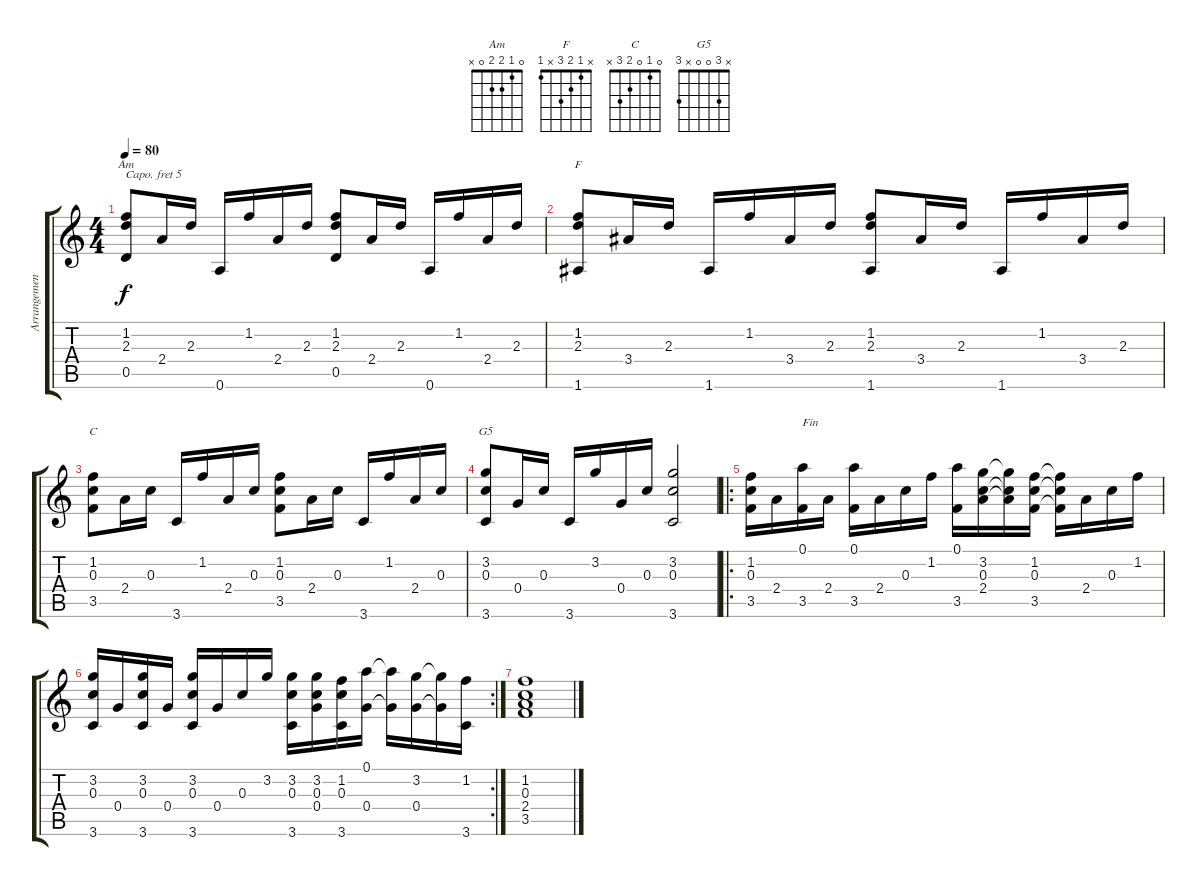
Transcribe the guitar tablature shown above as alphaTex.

\track ("Arrangement" "Arrangemen") {instrument acousticguitarnylon}
\staff {score tabs}
\capo 5
\tuning (E4 B3 G3 D3 A2 E2) {hide}
\chord ("Am" 0 1 2 2 0 x)
\chord ("F" x 1 2 3 x 1)
\chord ("C" 0 1 0 2 3 x)
\chord ("G5" x 3 0 0 x 3)
\ts (4 4)
\tempo 80
\clef g2
\ks c
(1.2 2.3 0.5).8{ch "Am" dy f} 2.4.16 2.3.16 0.6.16 1.2.16 2.4.16 2.3.16 (1.2 2.3 0.5).8 2.4.16 2.3.16 0.6.16 1.2.16 2.4.16 2.3.16 |
(1.2 2.3 1.6).8{ch "F"} 3.4.16 2.3.16 1.6.16 1.2.16 3.4.16 2.3.16 (1.2 2.3 1.6).8 3.4.16 2.3.16 1.6.16 1.2.16 3.4.16 2.3.16 |
(1.2 0.3 3.5).8{ch "C"} 2.4.16 0.3.16 3.6.16 1.2.16 2.4.16 0.3.16 (1.2 0.3 3.5).8 2.4.16 0.3.16 3.6.16 1.2.16 2.4.16 0.3.16 |
(3.2 0.3 3.6).8{ch "G5"} 0.4.16 0.3.16 3.6.16 3.2.16 0.4.16 0.3.16 (3.2 0.3 3.6).2 |
\ro
(1.2 0.3 3.5).16 2.4.16 (0.1 3.5).16{txt "Fin"} 2.4.16 (0.1 3.5).16 2.4.16 0.3.16 1.2.16 (0.1 3.5).16 (3.2 0.3 2.4).16 (3.2{t} 0.3{t} 2.4{t}).16 (1.2 0.3 3.5).16 (1.2{t} 0.3{t} 3.5{t}).16 2.4.16 0.3.16 1.2.16 |
\rc 2
(3.2 0.3 3.6).16 0.4.16 (3.2 0.3 3.6).16 0.4.16 (3.2 0.3 3.6).16 0.4.16 0.3.16 3.2.16 (3.2 0.3 3.6).16 (3.2 0.3 0.4).16 (1.2 0.3 3.6).16 (0.1 0.4).16 (0.1{t} 0.4{t}).16 (3.2 0.4).16 (3.2{t} 0.4{t}).16 (1.2 3.6).16 |
(1.2 0.3 2.4 3.5).1
